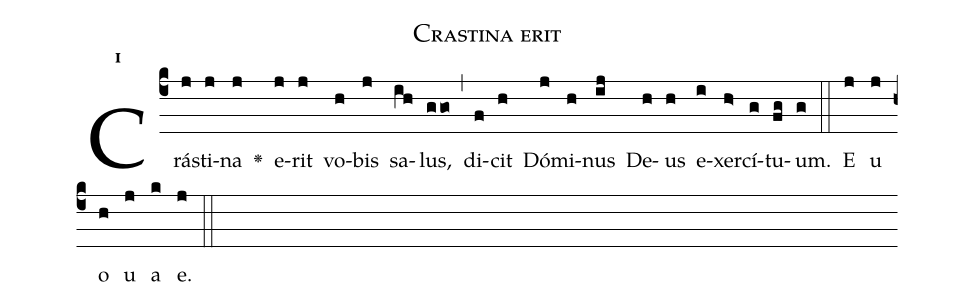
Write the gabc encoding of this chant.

name:Crastina erit;
office-part:Antiphona;
mode:1;
%%
initial-style: 1;
name: Crastina erit
book: Antiphonae & Responsoria/Tomus I, p. 74;
occasion: Die 24 Dec;
office-part: Laudes Ant 3;
user-notes: ;
commentary: ;
annotation: 1g;
centering-scheme: english;
fontsize: 12;
font: OFLSortsMillGoudy;
height: 11;
width: 4.5;
%%
(c4)Crá(j)sti(j)na(j) <v>\greheightstar</v>()  e(j)rit(j) vo(h)bis(j) sa(ih)lus,(ggo) (,) di(f)cit(h) Dó(j)mi(h)nus(ij) De(h)us(h) e(i)xer(h>)cí(g)tu(fg)um.(g) (::)
E(j) u(j) o(h) u(j) a(k) e.(j) (::)
